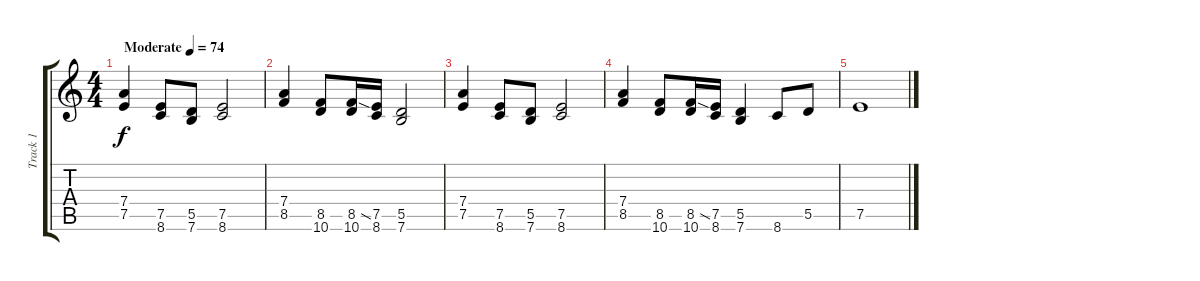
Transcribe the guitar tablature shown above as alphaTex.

\track ("Track 1" "Track 1") {instrument distortionguitar}
\staff {score tabs}
\tuning (E4 B3 G3 D3 A2 E2) {hide}
\ts (4 4)
\tempo (74 "Moderate")
\clef g2
\ks c
(7.4 7.5).4{dy f instrument distortionguitar} (7.5 8.6).8 (5.5 7.6).8 (7.5 8.6).2 |
(7.4 8.5).4 (8.5 10.6).8 (8.5{ss} 10.6).16 (7.5 8.6).16 (5.5 7.6).2 |
(7.4 7.5).4 (7.5 8.6).8 (5.5 7.6).8 (7.5 8.6).2 |
(7.4 8.5).4 (8.5 10.6).8 (8.5{ss} 10.6).16 (7.5 8.6).16 (5.5 7.6).4 8.6.8 5.5.8 |
7.5.1
